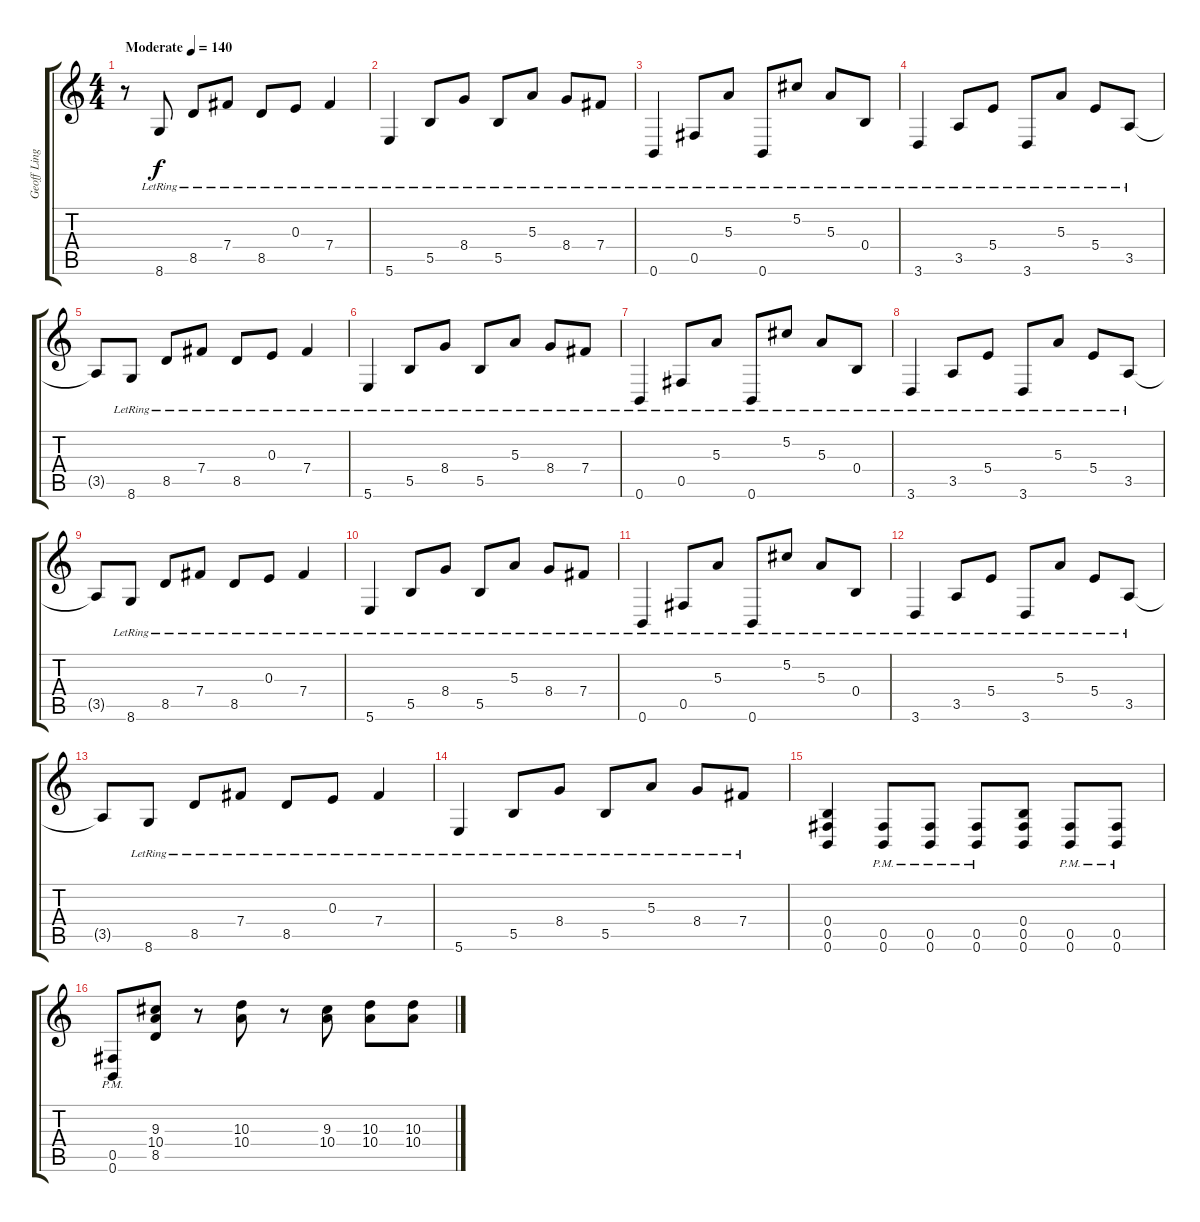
\track ("Geoff Ling" "Geoff Ling") {instrument distortionguitar}
\staff {score tabs}
\tuning (Db4 Ab3 E3 B2 Gb2 B1) {hide}
\ts (4 4)
\tempo (140 "Moderate")
\clef g2
\ks c
r.8{dy f volume 10 instrument acousticguitarnylon} 8.6{lr}.8 8.5{lr}.8 7.4{lr}.8 8.5{lr}.8 0.3{lr}.8 7.4{lr}.4 |
5.6{lr}.4 5.5{lr}.8 8.4{lr}.8 5.5{lr}.8 5.3{lr}.8 8.4{lr}.8 7.4{lr}.8 |
0.6{lr}.4 0.5{lr}.8 5.3{lr}.8 0.6{lr}.8 5.2{lr}.8 5.3{lr}.8 0.4{lr}.8 |
3.6{lr}.4 3.5{lr}.8 5.4{lr}.8 3.6{lr}.8 5.3{lr}.8 5.4{lr}.8 3.5{lr}.8 |
3.5{t}.8 8.6{lr}.8 8.5{lr}.8 7.4{lr}.8 8.5{lr}.8 0.3{lr}.8 7.4{lr}.4 |
5.6{lr}.4 5.5{lr}.8 8.4{lr}.8 5.5{lr}.8 5.3{lr}.8 8.4{lr}.8 7.4{lr}.8 |
0.6{lr}.4 0.5{lr}.8 5.3{lr}.8 0.6{lr}.8 5.2{lr}.8 5.3{lr}.8 0.4{lr}.8 |
3.6{lr}.4 3.5{lr}.8 5.4{lr}.8 3.6{lr}.8 5.3{lr}.8 5.4{lr}.8 3.5{lr}.8 |
3.5{t}.8 8.6{lr}.8 8.5{lr}.8 7.4{lr}.8 8.5{lr}.8 0.3{lr}.8 7.4{lr}.4 |
5.6{lr}.4 5.5{lr}.8 8.4{lr}.8 5.5{lr}.8 5.3{lr}.8 8.4{lr}.8 7.4{lr}.8 |
0.6{lr}.4 0.5{lr}.8 5.3{lr}.8 0.6{lr}.8 5.2{lr}.8 5.3{lr}.8 0.4{lr}.8 |
3.6{lr}.4 3.5{lr}.8 5.4{lr}.8 3.6{lr}.8 5.3{lr}.8 5.4{lr}.8 3.5{lr}.8 |
3.5{t}.8 8.6{lr}.8 8.5{lr}.8 7.4{lr}.8 8.5{lr}.8 0.3{lr}.8 7.4{lr}.4 |
5.6{lr}.4 5.5{lr}.8 8.4{lr}.8 5.5{lr}.8 5.3{lr}.8 8.4{lr}.8 7.4{lr}.8 |
(0.4 0.5 0.6).4{volume 15 instrument distortionguitar} (0.5{pm} 0.6{pm}).8 (0.5{pm} 0.6{pm}).8 (0.5{pm} 0.6{pm}).8 (0.4 0.5 0.6).8 (0.5{pm} 0.6).8 (0.5{pm} 0.6).8 |
(0.5{pm} 0.6).8 (9.3 10.4 8.5).8 r.8 (10.3 10.4).8 r.8 (9.3 10.4).8 (10.3 10.4).8 (10.3 10.4).8
